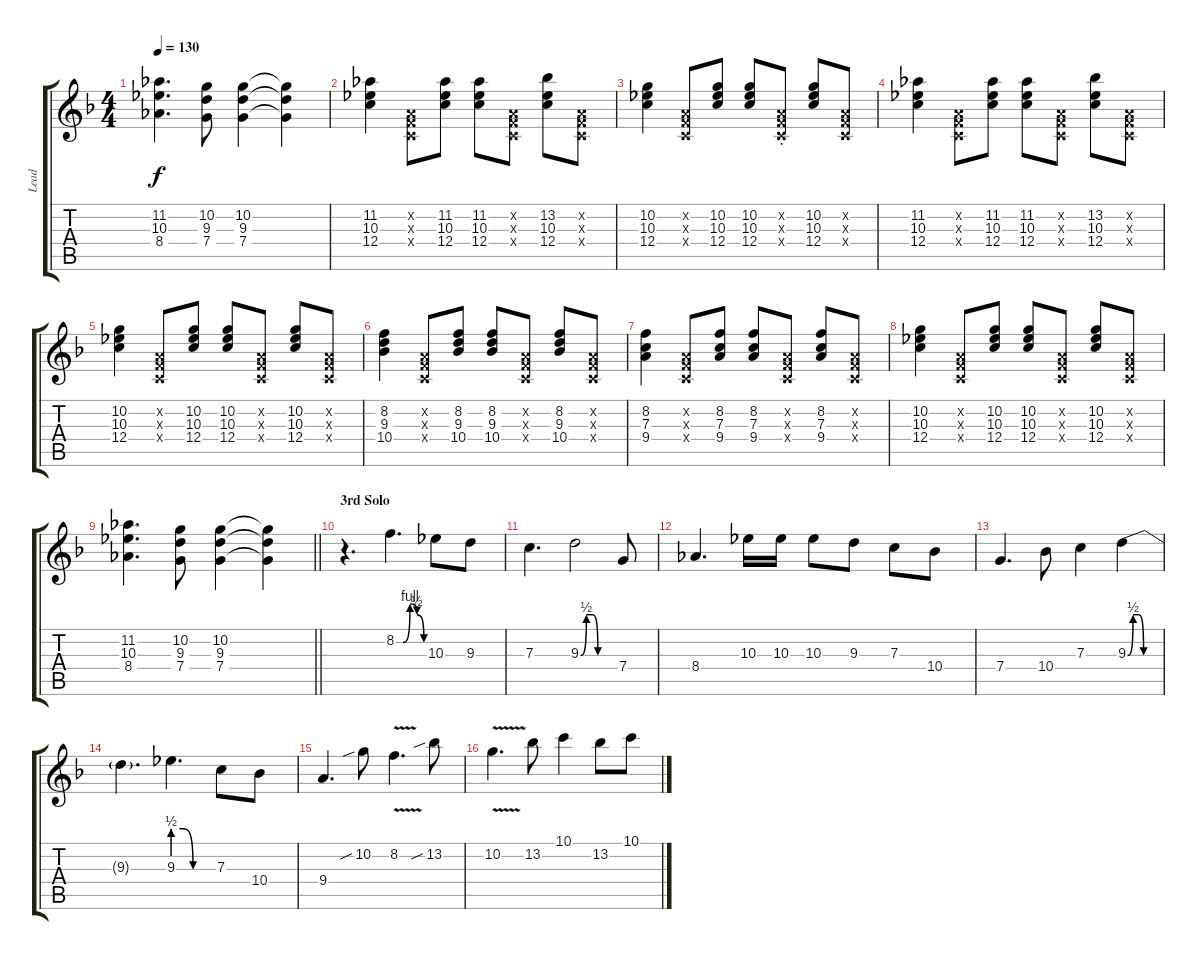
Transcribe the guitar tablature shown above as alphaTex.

\track ("Lead" "Lead") {instrument distortionguitar}
\staff {score tabs}
\tuning (D4 A3 F3 C3 G2 D2) {hide}
\ts (4 4)
\tempo 130
\clef g2
\ks dminor
(11.2 10.3 8.4).4{d dy f} (10.2 9.3 7.4).8 (10.2 9.3 7.4).4 (10.2{t} 9.3{t} 7.4{t}).4 |
(11.2 10.3 12.4).4 (0.2{x} 0.3{x} 0.4{x}).8 (11.2 10.3 12.4).8 (11.2 10.3 12.4).8 (0.2{x} 0.3{x} 0.4{x}).8 (13.2 10.3 12.4).8 (0.2{x} 0.3{x} 0.4{x}).8 |
(10.2 10.3 12.4).4 (0.2{x} 0.3{x} 0.4{x}).8 (10.2 10.3 12.4).8 (10.2 10.3 12.4).8 (0.2{x} 0.3{st x} 0.4{x}).8 (10.2 10.3 12.4).8 (0.2{x} 0.3{x} 0.4{x}).8 |
(11.2 10.3 12.4).4 (0.2{x} 0.3{x} 0.4{x}).8 (11.2 10.3 12.4).8 (11.2 10.3 12.4).8 (0.2{x} 0.3{x} 0.4{x}).8 (13.2 10.3 12.4).8 (0.2{x} 0.3{x} 0.4{x}).8 |
(10.2 10.3 12.4).4 (0.2{x} 0.3{x} 0.4{x}).8 (10.2 10.3 12.4).8 (10.2 10.3 12.4).8 (0.2{x} 0.3{x} 0.4{x}).8 (10.2 10.3 12.4).8 (0.2{x} 0.3{x} 0.4{x}).8 |
(8.2 9.3 10.4).4 (0.2{x} 0.3{x} 0.4{x}).8 (8.2 9.3 10.4).8 (8.2 9.3 10.4).8 (0.2{x} 0.3{x} 0.4{x}).8 (8.2 9.3 10.4).8 (0.2{x} 0.3{x} 0.4{x}).8 |
(8.2 7.3 9.4).4 (0.2{x} 0.3{x} 0.4{x}).8 (8.2 7.3 9.4).8 (8.2 7.3 9.4).8 (0.2{x} 0.3{x} 0.4{x}).8 (8.2 7.3 9.4).8 (0.2{x} 0.3{x} 0.4{x}).8 |
(10.2 10.3 12.4).4 (0.2{x} 0.3{x} 0.4{x}).8 (10.2 10.3 12.4).8 (10.2 10.3 12.4).8 (0.2{x} 0.3{x} 0.4{x}).8 (10.2 10.3 12.4).8 (0.2{x} 0.3{x} 0.4{x}).8 |
\barLineRight lightlight
(11.2 10.3 8.4).4{d} (10.2 9.3 7.4).8 (10.2 9.3 7.4).4 (10.2{t} 9.3{t} 7.4{t}).4 |
\section ("" "3rd Solo")
r.4{d volume 16 instrument distortionguitar} 8.2{be (custom 0 0 15 0 30 4 45 2 60 0)}.4{d} 10.3.8 9.3.8 |
7.3.4{d} 9.3{be (custom 0 0 10 2 20 2 30 0 60 0)}.2 7.4.8 |
8.4.4{d} 10.3.16 10.3.16 10.3.8 9.3.8 7.3.8 10.4.8 |
7.4.4{d} 10.4.8 7.3.4 9.3{be (custom 0 0 10 2 20 2 30 0 60 0)}.4 |
9.3{t}.4{d} 9.3{be (custom 0 2 15 2 30 0 60 0)}.4{d} 7.3.8 10.4.8 |
9.4.4{d} 10.2{sib}.8 8.2{v}.4{d} 13.2{sib}.8 |
10.2{v}.4{d} 13.2.8 10.1.4 13.2.8 10.1.8
